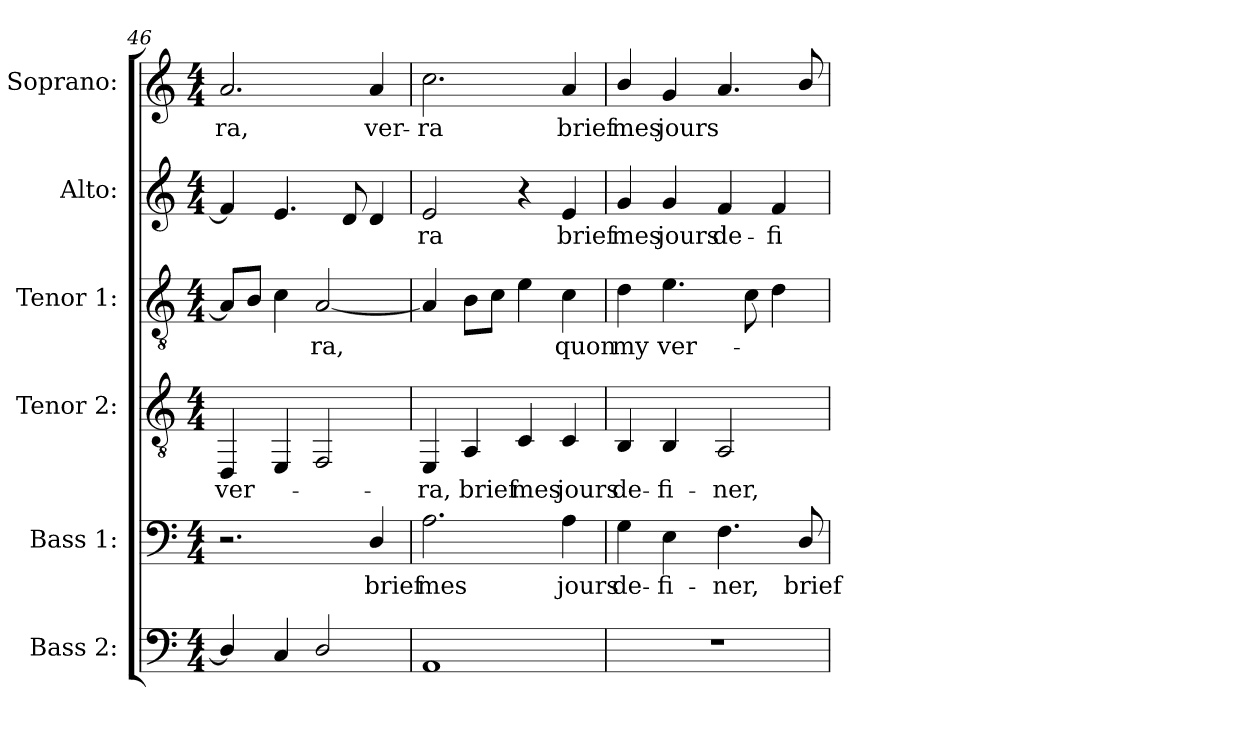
**kern	**kern	**text	**kern	**text	**kern	**text	**kern	**text	**kern	**text
*part6	*part5	*part5	*part4	*part4	*part3	*part3	*part2	*part2	*part1	*part1
*staff6	*staff5	*staff5	*staff4	*staff4	*staff3	*staff3	*staff2	*staff2	*staff1	*staff1
*I"Bass 2:	*I"Bass 1:	*	*I"Tenor 2:	*	*I"Tenor 1:	*	*I"Alto:	*	*I"Soprano:	*
*I'B.	*I'B.	*	*I'Tenor	*	*	*	*I'Alto 1	*	*I'S.	*
*clefF4	*clefF4	*	*clefGv2	*	*clefGv2	*	*clefG2	*	*clefG2	*
*	*	*	*	*	*ITrd7c12	*	*	*	*	*
*k[]	*k[]	*	*k[]	*	*k[]	*	*k[]	*	*k[]	*
*a:	*a:	*	*a:	*	*a:	*	*a:	*	*a:	*
*M4/4	*M4/4	*	*M4/4	*	*M4/4	*	*M4/4	*	*M4/4	*
=46	=46	=46	=46	=46	=46	=46	=46	=46	=46	=46
!	!	!	!	!LO:LY:b:color=#000000	!	!	!	!	!	!
!	!	!	!	!	!	!	!	!	!	!LO:LY:b:color=#000000
4Di/]	2.r	.	4DDi/	ver-	8AAi/L]	.	4fi/]	.	2.ai/	-ra,
.	.	.	.	.	8BBi/J	.	.	.	.	.
4Ci/	.	.	4EEi/	.	4Ci\	.	4.ei/	.	.	.
!	!	!	!	!	!	!LO:LY:b:color=#000000	!	!	!	!
2Di/	.	.	2FFi/	.	[2AAi/	-ra,	.	.	.	.
.	.	.	.	.	.	.	8di/	.	.	.
!	!	!LO:LY:b:color=#000000	!	!	!	!	!	!	!	!
!	!	!	!	!	!	!	!	!	!	!LO:LY:b:color=#000000
.	4Di/	brief	.	.	.	.	4di/	.	4ai/	ver-
=47	=47	=47	=47	=47	=47	=47	=47	=47	=47	=47
!	!	!LO:LY:b:color=#000000	!	!	!	!	!	!	!	!
!	!	!	!	!LO:LY:b:color=#000000	!	!	!	!	!	!
!	!	!	!	!	!	!	!	!LO:LY:b:color=#000000	!	!
!	!	!	!	!	!	!	!	!	!	!LO:LY:b:color=#000000
1AAi	2.Ai\	mes	4EEi/	-ra,	4AAi/]	.	2ei/	-ra	2.cci\	-ra
!	!	!	!	!LO:LY:b:color=#000000	!	!	!	!	!	!
.	.	.	4AAi/	brief	8BBi\L	.	.	.	.	.
.	.	.	.	.	8Ci\J	.	.	.	.	.
!	!	!	!	!LO:LY:b:color=#000000	!	!	!	!	!	!
.	.	.	4Ci/	mes	4Ei\	.	4r	.	.	.
!	!	!LO:LY:b:color=#000000	!	!	!	!	!	!	!	!
!	!	!	!	!LO:LY:b:color=#000000	!	!	!	!	!	!
!	!	!	!	!	!	!LO:LY:b:color=#000000	!	!	!	!
!	!	!	!	!	!	!	!	!LO:LY:b:color=#000000	!	!
!	!	!	!	!	!	!	!	!	!	!LO:LY:b:color=#000000
.	4Ai\	jours	4Ci/	jours	4Ci\	quon	4ei/	brief	4ai/	brief
=48	=48	=48	=48	=48	=48	=48	=48	=48	=48	=48
!	!	!LO:LY:b:color=#000000	!	!	!	!	!	!	!	!
!	!	!	!	!LO:LY:b:color=#000000	!	!	!	!	!	!
!	!	!	!	!	!	!LO:LY:b:color=#000000	!	!	!	!
!	!	!	!	!	!	!	!	!LO:LY:b:color=#000000	!	!
!	!	!	!	!	!	!	!	!	!	!LO:LY:b:color=#000000
1r	4Gi\	de-	4BBi/	de-	4Di\	my	4gi/	mes	4bi/	mes
!	!	!LO:LY:b:color=#000000	!	!	!	!	!	!	!	!
!	!	!	!	!LO:LY:b:color=#000000	!	!	!	!	!	!
!	!	!	!	!	!	!LO:LY:b:color=#000000	!	!	!	!
!	!	!	!	!	!	!	!	!LO:LY:b:color=#000000	!	!
!	!	!	!	!	!	!	!	!	!	!LO:LY:b:color=#000000
.	4Ei\	-fi-	4BBi/	-fi-	4.Ei\	ver-	4gi/	jours	4gi/	jours
!	!	!LO:LY:b:color=#000000	!	!	!	!	!	!	!	!
!	!	!	!	!LO:LY:b:color=#000000	!	!	!	!	!	!
!	!	!	!	!	!	!	!	!LO:LY:b:color=#000000	!	!
.	4.Fi\	-ner,	2AAi/	-ner,	.	.	4fi/	de-	4.ai/	.
.	.	.	.	.	8Ci\	.	.	.	.	.
!	!	!	!	!	!	!	!	!LO:LY:b:color=#000000	!	!
.	.	.	.	.	4Di\	.	4fi/	-fi-	.	.
!	!	!LO:LY:b:color=#000000	!	!	!	!	!	!	!	!
.	8Di/	brief	.	.	.	.	.	.	8bi/	.
=	=	=	=	=	=	=	=	=	=	=
*-	*-	*-	*-	*-	*-	*-	*-	*-	*-	*-
